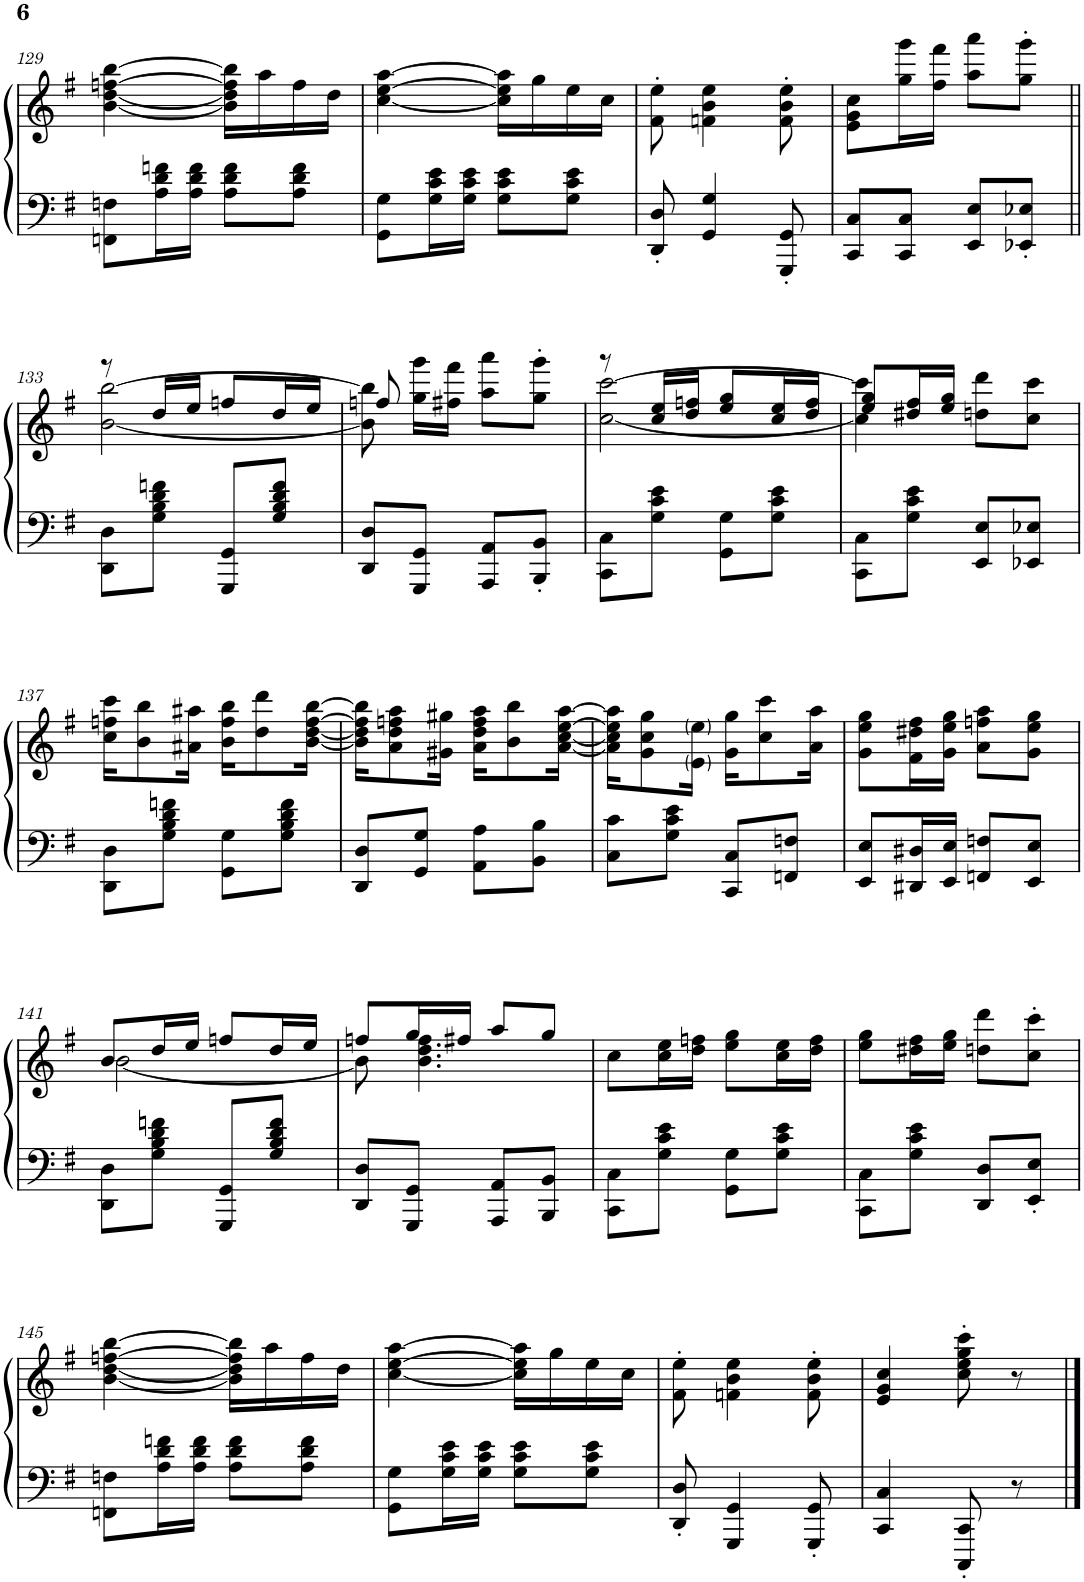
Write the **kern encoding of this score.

**kern	**kern
*part1	*part1
*staff2	*staff1
*I"Piano	*
*I'Pno.	*
!!LO:PB:g=z
*clefF4	*clefG2
*k[f#]	*k[f#]
*M2/4	*M2/4
=129	=129
8FFn\ 8Fn\L	[4b\ [4dd\ [4ffn\ [4bb\
16A\ 16d\ 16fn\L	.
16A\ 16d\ 16f\JJ	.
8A\ 8d\ 8f\L	16b\] 16dd\] 16ff\] 16bb\]LL
.	16aa\
8A\ 8d\ 8f\J	16ff\
.	16dd\JJ
=130	=130
8GG\ 8G\L	[4cc\ [4ee\ [4aa\
16G\ 16c\ 16e\L	.
16G\ 16c\ 16e\JJ	.
8G\ 8c\ 8e\L	16cc\] 16ee\] 16aa\]LL
.	16gg\
8G\ 8c\ 8e\J	16ee\
.	16cc\JJ
=131	=131
8DD/' 8D/'	8f#\' 8ee\'
4GG/ 4G/	4fn\ 4b\ 4ee\
8GGG/' 8GG/'	8f\' 8b\' 8ee\'
=132	=132
8CC/ 8C/L	8e\ 8g\ 8cc\L
8CC/ 8C/J	16gg\ 16ggg\L
.	16ff#\ 16fff#\JJ
8EE/ 8E/L	8aa\ 8aaa\L
8EE-X/' 8E-X/'J	8gg\' 8ggg\'J
!!LO:LB:g=z
=133||	=133||
*	*^
8DD\ 8D\L	8r	[2b\ [>2bb\
8G\ 8B\ 8d\ 8fn\J	16dd/LL	.
.	16ee/JJ	.
8GGG/ 8GG/L	8ffn/L	.
8G/ 8B/ 8d/ 8f/J	16dd/L	.
.	16ee/JJ	.
=134	=134	=134
8DD/ 8D/L	8ffn/	8b\] 8bb\]
8GGG/ 8GG/J	16gg\ 16ggg\LL	4.ryy
.	16ff#X\ 16fff#\JJ	.
8AAA/ 8AA/L	8aa\ 8aaa\L	.
8BBB/' 8BB/'J	8gg\' 8ggg\'J	.
=135	=135	=135
8CC\ 8C\L	8r	[2cc\ [>2ccc\
8G\ 8c\ 8e\J	16cc/ 16ee/LL	.
.	16dd/ 16ffn/JJ	.
8GG\ 8G\L	8ee/ 8gg/L	.
8G\ 8c\ 8e\J	16cc/ 16ee/L	.
.	16dd/ 16ff/JJ	.
=136	=136	=136
8CC\ 8C\L	8ee/ 8gg/L	4cc\] 4ccc\]
8G\ 8c\ 8e\J	16dd#X/ 16ff#/L	.
.	16ee/ 16gg/JJ	.
8EE/ 8E/L	8ddn\ 8ddd\L	4ryy
8EE-X/ 8E-X/J	8cc\ 8ccc\J	.
*	*v	*v
!!LO:LB:g=z
=137	=137
8DD\ 8D\L	16cc\ 16ffn\ 16ccc\KL
.	8b\ 8bb\
8G\ 8B\ 8d\ 8fn\J	.
.	16a#X\ 16aa#X\Jk
8GG\ 8G\L	16b\ 16ff\ 16bb\KL
.	8dd\ 8ddd\
8G\ 8B\ 8d\ 8f\J	.
.	[16b\ [16dd\ [16ff\ [16bb\Jk
=138	=138
8DD/ 8D/L	16b\] 16dd\] 16ff\] 16bb\]KL
.	8a\ 8dd\ 8ffn\ 8aa\
8GG/ 8G/J	.
.	16g#X\ 16gg#X\Jk
8AA\ 8A\L	16a\ 16dd\ 16ff\ 16aa\KL
.	8b\ 8bb\
8BB\ 8B\J	.
.	[16a\ [16cc\ [16ee\ [16aa\Jk
=139	=139
8C\ 8c\L	16a\] 16cc\] 16ee\] 16aa\]KL
.	8g\ 8cc\ 8gg\
8G\ 8c\ 8e\J	.
.	16e\ 16ee\Jk
8CC/ 8C/L	16g\ 16gg\KL
.	8cc\ 8ccc\
8FFn/ 8Fn/J	.
.	16a\ 16aa\Jk
=140	=140
8EE/ 8E/L	8g\ 8ee\ 8gg\L
16DD#X/ 16D#X/L	16f#\ 16dd#X\ 16ff#\L
16EE/ 16E/JJ	16g\ 16ee\ 16gg\JJ
8FFn/ 8Fn/L	8a\ 8ffn\ 8aa\L
8EE/ 8E/J	8g\ 8ee\ 8gg\J
!!LO:LB:g=z
=141	=141
*	*^
8DD\ 8D\L	8b/L	[2b\
8G\ 8B\ 8d\ 8fn\J	16dd/L	.
.	16ee/JJ	.
8GGG/ 8GG/L	8ffn/L	.
8G/ 8B/ 8d/ 8f/J	16dd/L	.
.	16ee/JJ	.
=142	=142	=142
8DD/ 8D/L	8ffn/L	8b\]
8GGG/ 8GG/J	16gg/L	4.b\ 4.dd\ 4.ff\
.	16ff#X/JJ	.
8AAA/ 8AA/L	8aa/L	.
8BBB/ 8BB/J	8gg/J	.
*	*v	*v
=143	=143
8CC\ 8C\L	8cc\L
8G\ 8c\ 8e\J	16cc\ 16ee\L
.	16dd\ 16ffn\JJ
8GG\ 8G\L	8ee\ 8gg\L
8G\ 8c\ 8e\J	16cc\ 16ee\L
.	16dd\ 16ff\JJ
=144	=144
8CC\ 8C\L	8ee\ 8gg\L
8G\ 8c\ 8e\J	16dd#X\ 16ff#\L
.	16ee\ 16gg\JJ
8DD/ 8D/L	8ddn\ 8ddd\L
8EE/' 8E/'J	8cc\' 8ccc\'J
!!LO:LB:g=z
=145	=145
8FFn\ 8Fn\L	[4b\ [4dd\ [4ffn\ [4bb\
16A\ 16d\ 16fn\L	.
16A\ 16d\ 16f\JJ	.
8A\ 8d\ 8f\L	16b\] 16dd\] 16ff\] 16bb\]LL
.	16aa\
8A\ 8d\ 8f\J	16ff\
.	16dd\JJ
=146	=146
8GG\ 8G\L	[4cc\ [4ee\ [4aa\
16G\ 16c\ 16e\L	.
16G\ 16c\ 16e\JJ	.
8G\ 8c\ 8e\L	16cc\] 16ee\] 16aa\]LL
.	16gg\
8G\ 8c\ 8e\J	16ee\
.	16cc\JJ
=147	=147
8DD/' 8D/'	8f#\' 8ee\'
4GGG/ 4GG/	4fn\ 4b\ 4ee\
8GGG/' 8GG/'	8f\' 8b\' 8ee\'
=148	=148
4CC/ 4C/	4e/ 4g/ 4cc/
8CCC/' 8CC/'	8cc\' 8ee\' 8gg\' 8ccc\'
8r	8r
==	==
*-	*-
